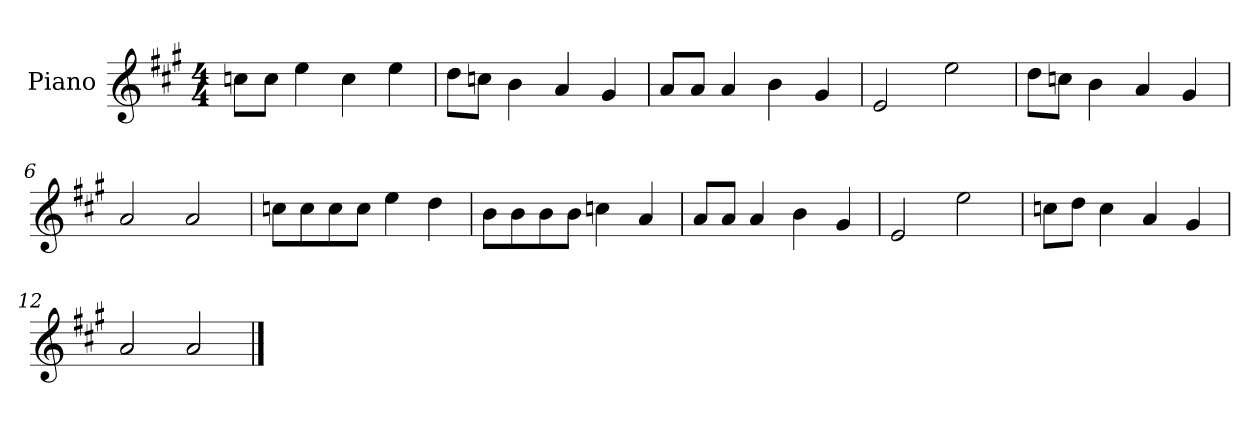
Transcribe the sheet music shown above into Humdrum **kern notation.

**kern
*part1
*staff1
*I"Piano
*I'P-no
*clefG2
*k[f#c#g#]
*M4/4
*MM90
=1
8ccn\L
8cc\J
4ee\
4cc\
4ee\
=2
8dd\L
8ccn\J
4b\
4a/
4g#/
=3
8a/L
8a/J
4a/
4b\
4g#/
=4
2e/
2ee\
=5
8dd\L
8ccn\J
4b\
4a/
4g#/
=6
2a/
2a/
=7
8ccn\L
8cc\
8cc\
8cc\J
4ee\
4dd\
!!LO:LB:g=z
=8
8b\L
8b\
8b\
8b\J
4ccn\
4a/
=9
8a/L
8a/J
4a/
4b\
4g#/
=10
2e/
2ee\
=11
8ccn\L
8dd\J
4cc\
4a/
4g#/
=12
2a/
2a/
==
*-
